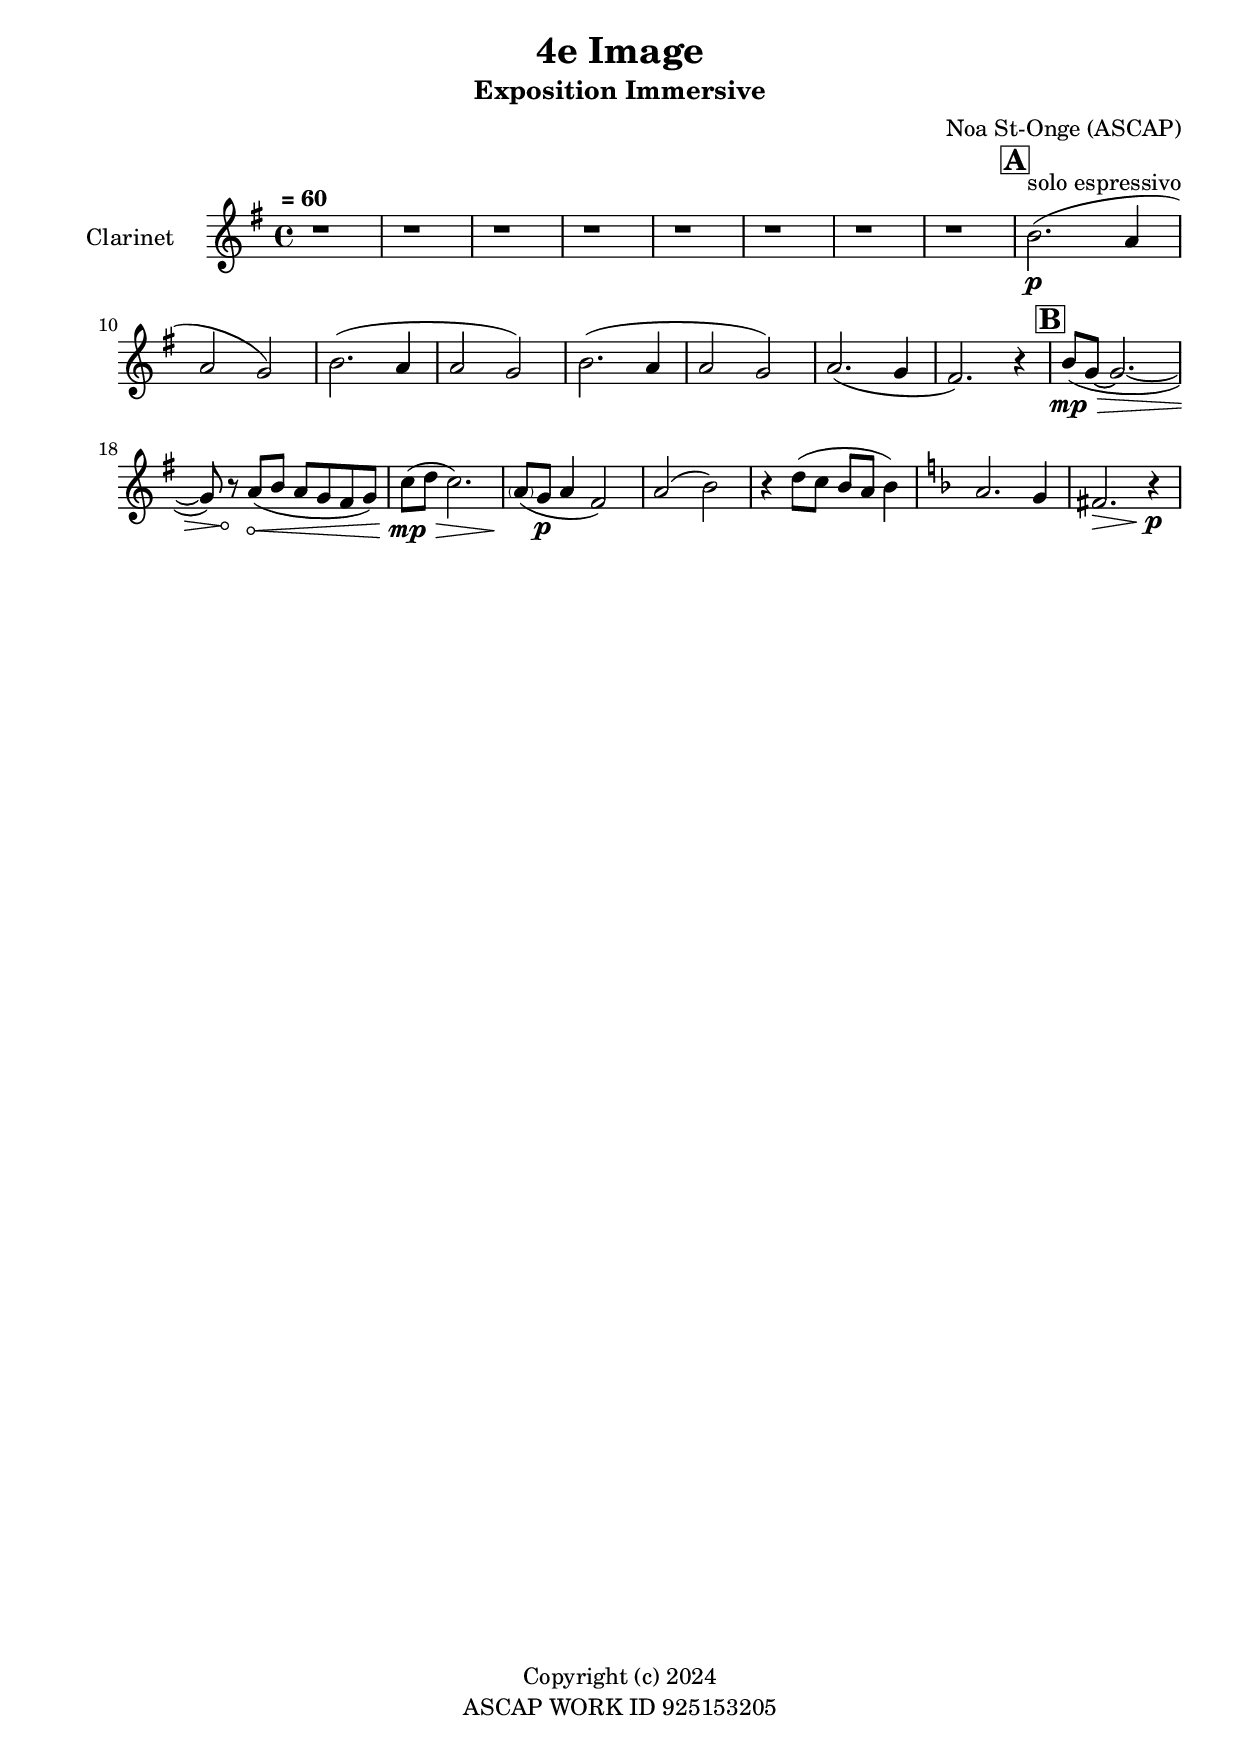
clarinet = \relative c'' {
  \time 4/4
  \tempo " = 60"
  \key f \major

  \set Score.rehearsalMarkFormatter = #format-mark-box-alphabet

  \repeat unfold 8 {r1}
  \mark \default
  a2.\p^"solo espressivo"( g4 g2 f2)
  a2.( g4 g2 f2)
  a2.( g4 g2 f2)
  g2.( f4 e2.) r4

  \mark \default
  \override Hairpin.circled-tip = ##t
  a8(\mp\> f8 ~ f2. ~ f8) r8\!
  g8(\< a g f e f)

  \override Hairpin.circled-tip = ##f
  bes(\!\mp\> c bes2.)
  \parenthesize g8(\! f8\p g4 e2)

  g2( a2) r4 c8( bes a g a4)

  \key ees \major

  g2. f4 e2.\> r4\!\p
}

clarinetPart = \new Staff \with {
  instrumentName = "Clarinet"
  shortInstrumentName = "Cl."
  midiInstrument = "clarinet"
} \clarinet

clarinetBookPart = \new Staff \with {
  instrumentName = "Clarinet"
  shortInstrumentName = ""
  midiInstrument = "clarinet"
} \clarinet

\book {
  \bookOutputName "Clarinet"
  \header {
  title = "4e Image"
  subtitle = "Exposition Immersive"
  composer = "Noa St-Onge (ASCAP)"
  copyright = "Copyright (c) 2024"
  % Remove default LilyPond tagline
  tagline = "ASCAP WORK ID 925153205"
}
  \score {
    <<
      \transpose bes, c \clarinetBookPart
    >>
    \layout {
      indent = 25
      short-indent = 10
    }

    \midi {
      \tempo 4=60
    }
  }
}